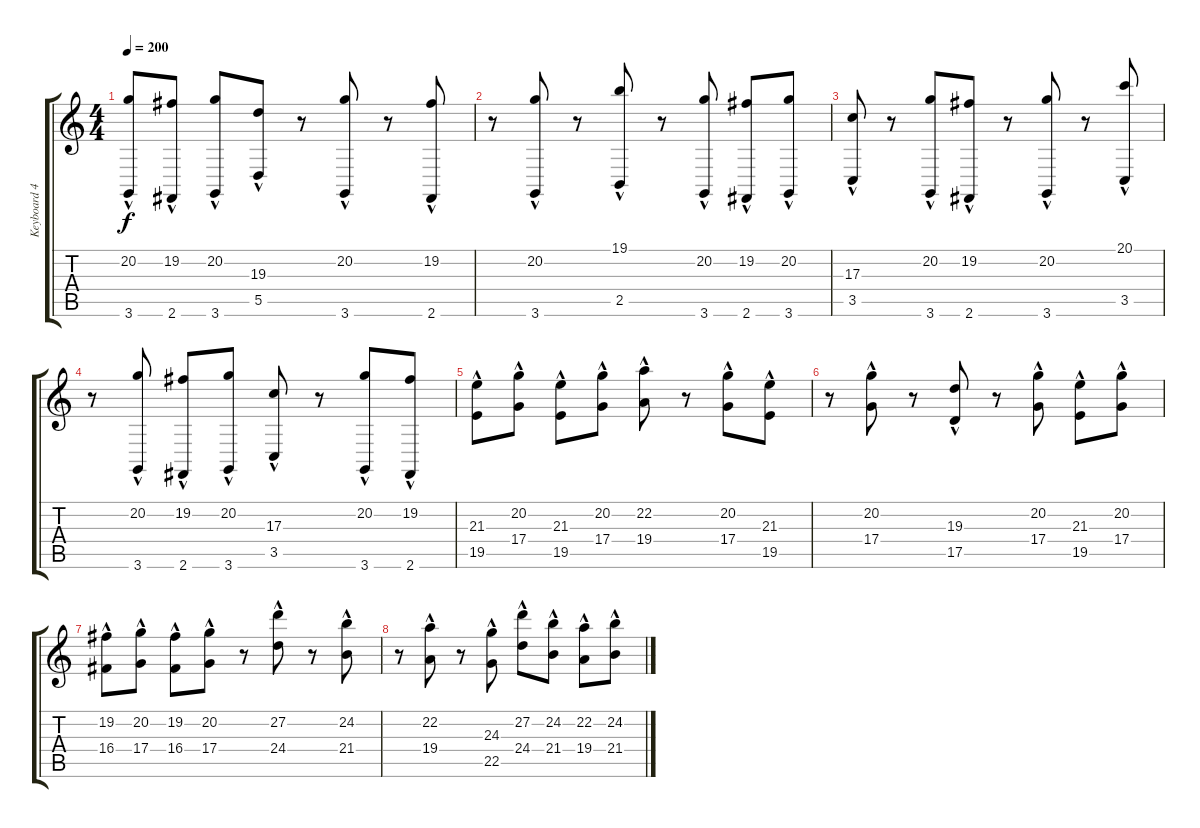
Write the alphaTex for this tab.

\track ("Keyboard 4" "Keyboard 4") {instrument stringensemble1}
\staff {score tabs}
\tuning (E4 B3 G3 D3 A2 E2) {hide}
\ts (4 4)
\tempo 200
\clef g2
\ks c
(20.2{hac} 3.6).8{dy f} (19.2{hac} 2.6).8 (20.2{hac} 3.6).8 (19.3{hac} 5.5).8 r.8 (20.2{hac} 3.6).8 r.8 (19.2{hac} 2.6).8 |
r.8 (20.2{hac} 3.6).8 r.8 (19.1{hac} 2.5).8 r.8 (20.2{hac} 3.6).8 (19.2{hac} 2.6).8 (20.2{hac} 3.6).8 |
(17.3{hac} 3.5).8 r.8 (20.2{hac} 3.6).8 (19.2{hac} 2.6).8 r.8 (20.2{hac} 3.6).8 r.8 (20.1{hac} 3.5).8 |
r.8 (20.2{hac} 3.6).8 (19.2{hac} 2.6).8 (20.2{hac} 3.6).8 (17.3{hac} 3.5).8 r.8 (20.2{hac} 3.6).8 (19.2{hac} 2.6).8 |
(21.3{hac} 19.5).8 (20.2{hac} 17.4).8 (21.3{hac} 19.5).8 (20.2{hac} 17.4).8 (22.2{hac} 19.4).8 r.8 (20.2{hac} 17.4).8 (21.3{hac} 19.5).8 |
r.8 (20.2{hac} 17.4).8 r.8 (19.3{hac} 17.5).8 r.8 (20.2{hac} 17.4).8 (21.3{hac} 19.5).8 (20.2{hac} 17.4).8 |
(19.2{hac} 16.4).8 (20.2{hac} 17.4).8 (19.2{hac} 16.4).8 (20.2{hac} 17.4).8 r.8 (27.2{hac} 24.4).8 r.8 (24.2{hac} 21.4).8 |
r.8 (22.2{hac} 19.4).8 r.8 (24.3{hac} 22.5).8 (27.2{hac} 24.4).8 (24.2{hac} 21.4).8 (22.2{hac} 19.4).8 (24.2{hac} 21.4).8
